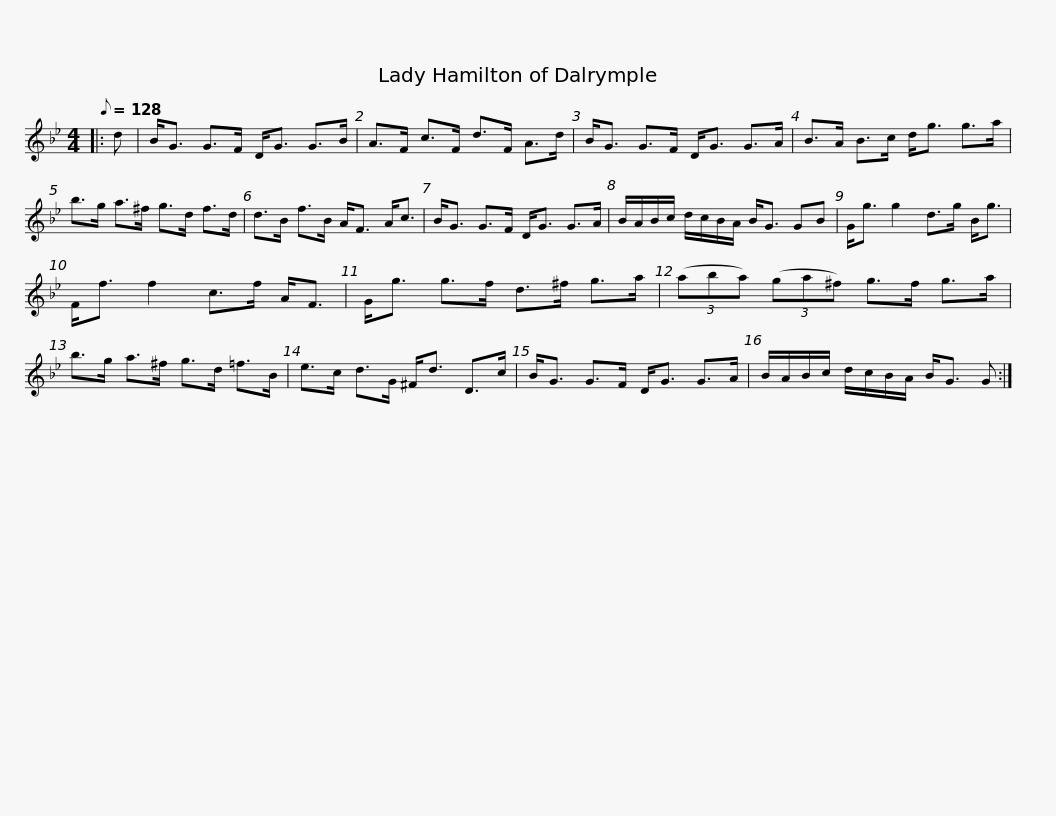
X:1
L:1/8
Q:1/8=128
M:4/4
I:linebreak $
K:Gmin
V:1 treble
V:1
|: d | B<G G>F D<G G>B | A>F c>F d>F A>d | B<G G>F D<G G>A | B>A B>c d<g g>a |$ %5
 b>g a>^f g>d f>d | d>B f>B A<F A<c | B<G G>F D<G G>A | B/A/B/c/ d/c/B/A/ B<G GB |$ G<g g2 d>g B<g | %10
 F<f f2 c>f A<F | G<g g>f d>^f g>a | (3(aba) (3(ga^f) g>f g>a |$ b>g a>^f g>d =f>B | e>c d>G ^F<d D>c | %15
 B<G G>F D<G G>A | B/A/B/c/ d/c/B/A/ B<G G :| %17
